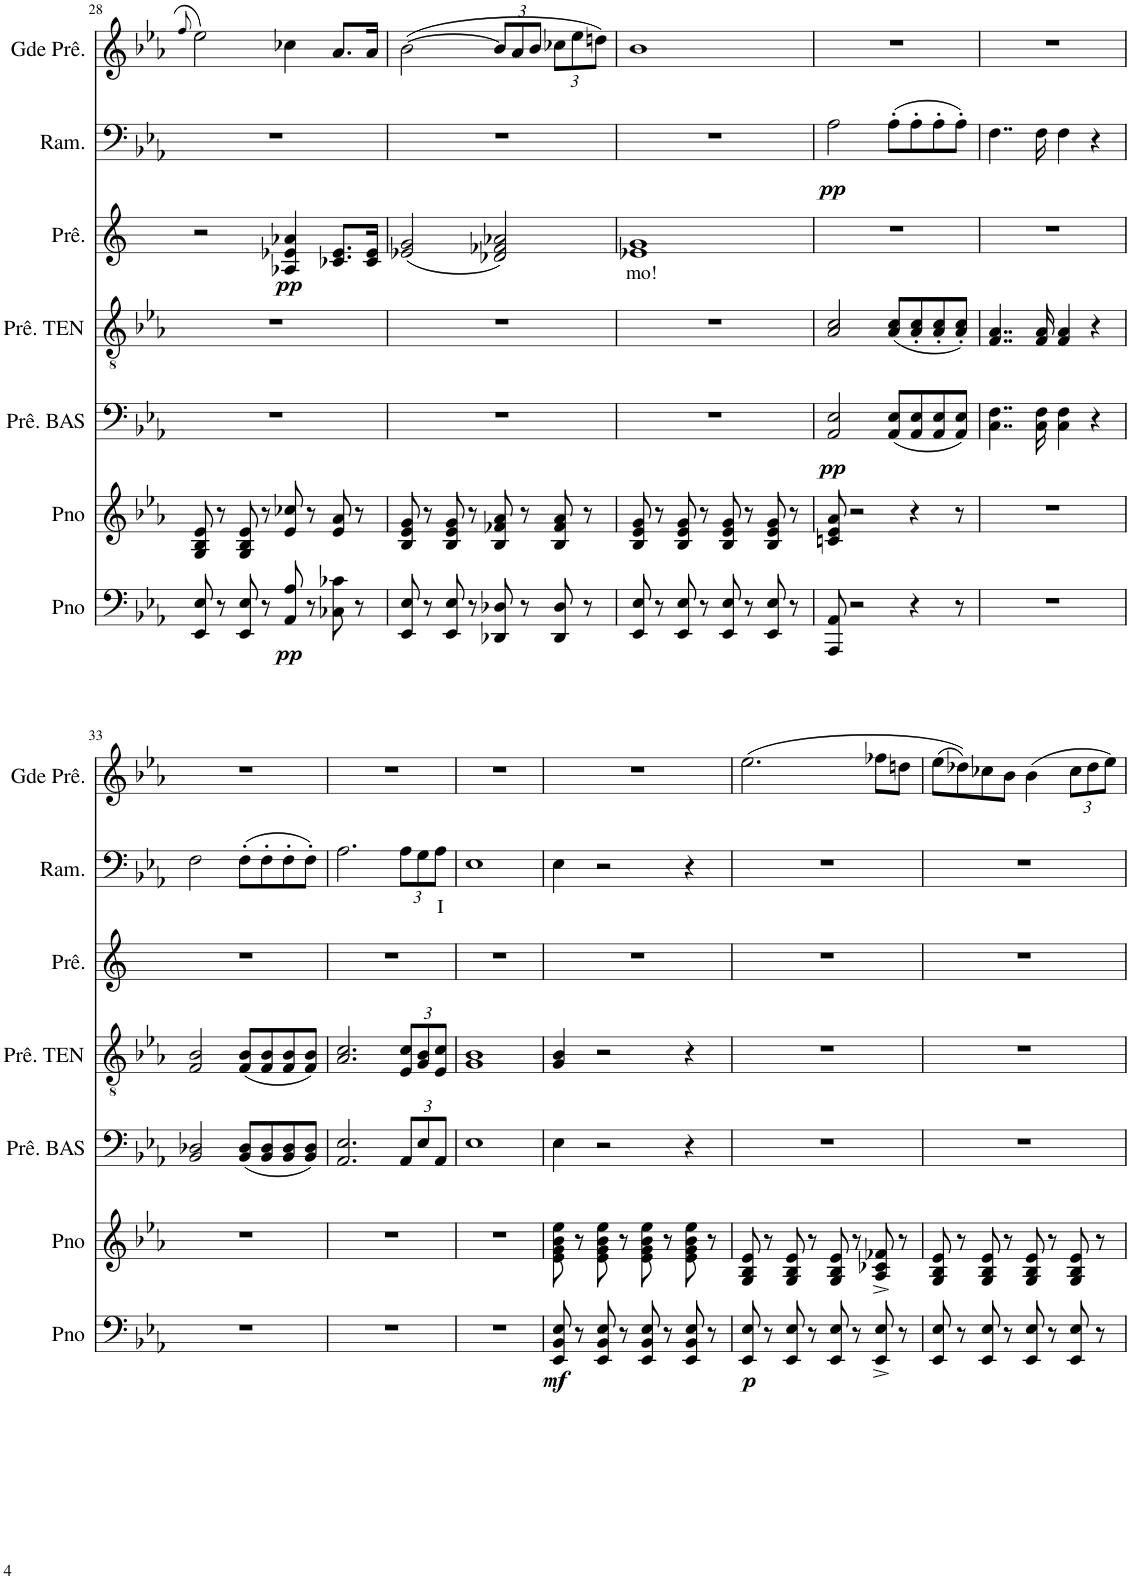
**kern	**dynam	**kern	**kern	**dynam	**kern	**kern	**text	**dynam	**kern	**text	**dynam	**kern
*part7	*part7	*part6	*part5	*part5	*part4	*part3	*part3	*part3	*part2	*part2	*part2	*part1
*staff7	*staff7	*staff6	*staff5	*staff5	*staff4	*staff3	*staff3	*staff3	*staff2	*staff2	*staff2	*staff1
*I"Piano	*	*I"Piano	*I"Prêtres BAS	*	*I"Prêtres TEN	*I"Prêtresses	*	*	*I"Ramfis	*	*	*I"Gde Prêtresse
*I'Pno	*	*I'Pno	*I'Prê. BAS	*	*I'Prê. TEN	*I'Prê.	*	*	*I'Ram.	*	*	*I'Gde Prê.
!!LO:PB:g=z
*clefF4	*	*clefG2	*clefF4	*	*clefGv2	*clefG2	*	*	*clefF4	*	*	*clefG2
*k[b-e-a-]	*	*k[b-e-a-]	*k[b-e-a-]	*	*k[b-e-a-]	*k[]	*	*	*k[b-e-a-]	*	*	*k[b-e-a-]
*M4/4	*	*M4/4	*M4/4	*	*M4/4	*M4/4	*	*	*M4/4	*	*	*M4/4
=28	=28	=28	=28	=28	=28	=28	=28	=28	=28	=28	=28	=28
.	.	.	.	.	.	.	.	.	.	.	.	8qff/
8EE-/ 8E-/	.	8G/ 8B-/ 8e-/	1r	.	1r	2r	.	.	1r	.	.	2ee-\
8r	.	8r	.	.	.	.	.	.	.	.	.	.
8EE-/ 8E-/	.	8G/ 8B-/ 8e-/	.	.	.	.	.	.	.	.	.	.
8r	.	8r	.	.	.	.	.	.	.	.	.	.
!	!LO:DY:b	!	!	!	!	!	!	!LO:DY:b	!	!	!	!
8AA-/ 8A-/	pp	8e-/ 8cc-X/	.	.	.	4A-X/ 4e-X/ 4a-X/	.	pp	.	.	.	4cc-X\
8r	.	8r	.	.	.	.	.	.	.	.	.	.
8C-X\ 8c-X\	.	8e-/ 8a-/	.	.	.	8.c-X/ 8.e-/L	.	.	.	.	.	8.a-/L
8r	.	8r	.	.	.	.	.	.	.	.	.	.
.	.	.	.	.	.	16c-/ 16e-/Jk	.	.	.	.	.	16a-/Jk
=29	=29	=29	=29	=29	=29	=29	=29	=29	=29	=29	=29	=29
8EE-/ 8E-/	.	8B-/ 8e-/ 8g/	1r	.	1r	(2e-X/ 2g/	.	.	1r	.	.	([2b-\
8r	.	8r	.	.	.	.	.	.	.	.	.	.
8EE-/ 8E-/	.	8B-/ 8e-/ 8g/	.	.	.	.	.	.	.	.	.	.
8r	.	8r	.	.	.	.	.	.	.	.	.	.
*	*	*	*	*	*	*	*	*	*	*	*	*Xbrackettup
8DD-X/ 8D-X/	.	8B-/ 8f-X/ 8a-/	.	.	.	2d-X/ 2f-X/ 2a-X/)	.	.	.	.	.	12b-/L]
.	.	.	.	.	.	.	.	.	.	.	.	12a-/
8r	.	8r	.	.	.	.	.	.	.	.	.	.
.	.	.	.	.	.	.	.	.	.	.	.	12b-/J
8DD-/ 8D-/	.	8B-/ 8f-/ 8a-/	.	.	.	.	.	.	.	.	.	12cc-X\L
.	.	.	.	.	.	.	.	.	.	.	.	12ee-\
8r	.	8r	.	.	.	.	.	.	.	.	.	.
.	.	.	.	.	.	.	.	.	.	.	.	12ddn\J)
=30	=30	=30	=30	=30	=30	=30	=30	=30	=30	=30	=30	=30
!	!	!	!	!	!	!	!LO:LY:b	!	!	!	!	!
8EE-/ 8E-/	.	8B-/ 8e-/ 8g/	1r	.	1r	1e-X 1g	mo!	.	1r	.	.	1b-
8r	.	8r	.	.	.	.	.	.	.	.	.	.
8EE-/ 8E-/	.	8B-/ 8e-/ 8g/	.	.	.	.	.	.	.	.	.	.
8r	.	8r	.	.	.	.	.	.	.	.	.	.
8EE-/ 8E-/	.	8B-/ 8e-/ 8g/	.	.	.	.	.	.	.	.	.	.
8r	.	8r	.	.	.	.	.	.	.	.	.	.
8EE-/ 8E-/	.	8B-/ 8e-/ 8g/	.	.	.	.	.	.	.	.	.	.
8r	.	8r	.	.	.	.	.	.	.	.	.	.
=31	=31	=31	=31	=31	=31	=31	=31	=31	=31	=31	=31	=31
!	!	!	!	!LO:DY:b	!	!	!	!	!	!	!LO:DY:b	!
8AAA-/ 8AA-/	.	8cn/ 8e-/ 8a-/	2AA-/ 2E-/	pp	2A-/ 2c/	1r	.	.	2A-\	.	pp	1r
2r	.	2r	.	.	.	.	.	.	.	.	.	.
.	.	.	(8AA-/ 8E-/L	.	(8A-/ 8c/L	.	.	.	(8A-'\L	.	.	.
4r	.	4r	8AA-/ 8E-/	.	8A-/' 8c/'	.	.	.	8A-'\	.	.	.
.	.	.	8AA-/ 8E-/	.	8A-/' 8c/'	.	.	.	8A-'\	.	.	.
8r	.	8r	8AA-/ 8E-/J)	.	8A-/' 8c/'J)	.	.	.	8A-'\J)	.	.	.
=32	=32	=32	=32	=32	=32	=32	=32	=32	=32	=32	=32	=32
1r	.	1r	4..C\ 4..F\	.	4..F/ 4..A-/	1r	.	.	4..F\	.	.	1r
.	.	.	16C\ 16F\	.	16F/ 16A-/	.	.	.	16F\	.	.	.
.	.	.	4C\ 4F\	.	4F/ 4A-/	.	.	.	4F\	.	.	.
.	.	.	4r	.	4r	.	.	.	4r	.	.	.
!!LO:LB:g=z
=33	=33	=33	=33	=33	=33	=33	=33	=33	=33	=33	=33	=33
1r	.	1r	2BB-/ 2D-X/	.	2F/ 2B-/	1r	.	.	2F\	.	.	1r
.	.	.	(8BB-/ 8D-/L	.	(8F/ 8B-/L	.	.	.	(8F'\L	.	.	.
.	.	.	8BB-/ 8D-/	.	8F/ 8B-/	.	.	.	8F'\	.	.	.
.	.	.	8BB-/ 8D-/	.	8F/ 8B-/	.	.	.	8F'\	.	.	.
.	.	.	8BB-/ 8D-/J)	.	8F/ 8B-/J)	.	.	.	8F'\J)	.	.	.
=34	=34	=34	=34	=34	=34	=34	=34	=34	=34	=34	=34	=34
1r	.	1r	2.AA-/ 2.E-/	.	2.A-/ 2.c/	1r	.	.	2.A-\	.	.	1r
*	*	*	*Xbrackettup	*	*Xbrackettup	*	*	*	*Xbrackettup	*	*	*
.	.	.	12AA-/L	.	12E-/ 12c/L	.	.	.	12A-\L	.	.	.
.	.	.	12E-/	.	12G/ 12B-/	.	.	.	12G\	.	.	.
!	!	!	!	!	!	!	!	!	!	!LO:LY:b	!	!
.	.	.	12AA-/J	.	12E-/ 12c/J	.	.	.	12A-\J	I	.	.
=35	=35	=35	=35	=35	=35	=35	=35	=35	=35	=35	=35	=35
1r	.	1r	1E-	.	1G 1B-	1r	.	.	1E-	.	.	1r
=36	=36	=36	=36	=36	=36	=36	=36	=36	=36	=36	=36	=36
!	!LO:DY:b	!	!	!	!	!	!	!	!	!	!	!
8EE-/ 8BB-/ 8E-/	mf	8e-\ 8g\ 8b-\ 8ee-\	4E-\	.	4G/ 4B-/	1r	.	.	4E-\	.	.	1r
8r	.	8r	.	.	.	.	.	.	.	.	.	.
8EE-/ 8BB-/ 8E-/	.	8e-\ 8g\ 8b-\ 8ee-\	2r	.	2r	.	.	.	2r	.	.	.
8r	.	8r	.	.	.	.	.	.	.	.	.	.
8EE-/ 8BB-/ 8E-/	.	8e-\ 8g\ 8b-\ 8ee-\	.	.	.	.	.	.	.	.	.	.
8r	.	8r	.	.	.	.	.	.	.	.	.	.
8EE-/ 8BB-/ 8E-/	.	8e-\ 8g\ 8b-\ 8ee-\	4r	.	4r	.	.	.	4r	.	.	.
8r	.	8r	.	.	.	.	.	.	.	.	.	.
=37	=37	=37	=37	=37	=37	=37	=37	=37	=37	=37	=37	=37
!	!LO:DY:b	!	!	!	!	!	!	!	!	!	!	!
8EE-/ 8E-/	p	8G/ 8B-/ 8e-/	1r	.	1r	1r	.	.	1r	.	.	(2.ee-\
8r	.	8r	.	.	.	.	.	.	.	.	.	.
8EE-/ 8E-/	.	8G/ 8B-/ 8e-/	.	.	.	.	.	.	.	.	.	.
8r	.	8r	.	.	.	.	.	.	.	.	.	.
8EE-/ 8E-/	.	8G/ 8B-/ 8e-/	.	.	.	.	.	.	.	.	.	.
8r	.	8r	.	.	.	.	.	.	.	.	.	.
8EE-/^ 8E-/^	.	8A-/^ 8c-X/^ 8f-X/^	.	.	.	.	.	.	.	.	.	8ff-X\L
8r	.	8r	.	.	.	.	.	.	.	.	.	8ddn\J
=38	=38	=38	=38	=38	=38	=38	=38	=38	=38	=38	=38	=38
8EE-/ 8E-/	.	8G/ 8B-/ 8e-/	1r	.	1r	1r	.	.	1r	.	.	(8ee-\L
8r	.	8r	.	.	.	.	.	.	.	.	.	8dd-X\))
8EE-/ 8E-/	.	8G/ 8B-/ 8e-/	.	.	.	.	.	.	.	.	.	8cc-X\
8r	.	8r	.	.	.	.	.	.	.	.	.	8b-\J
8EE-/ 8E-/	.	8G/ 8B-/ 8e-/	.	.	.	.	.	.	.	.	.	(4b-\
8r	.	8r	.	.	.	.	.	.	.	.	.	.
8EE-/ 8E-/	.	8G/ 8B-/ 8e-/	.	.	.	.	.	.	.	.	.	12cc-\L
.	.	.	.	.	.	.	.	.	.	.	.	12dd-\
8r	.	8r	.	.	.	.	.	.	.	.	.	.
.	.	.	.	.	.	.	.	.	.	.	.	12ee-\J)
=	=	=	=	=	=	=	=	=	=	=	=	=
*-	*-	*-	*-	*-	*-	*-	*-	*-	*-	*-	*-	*-
